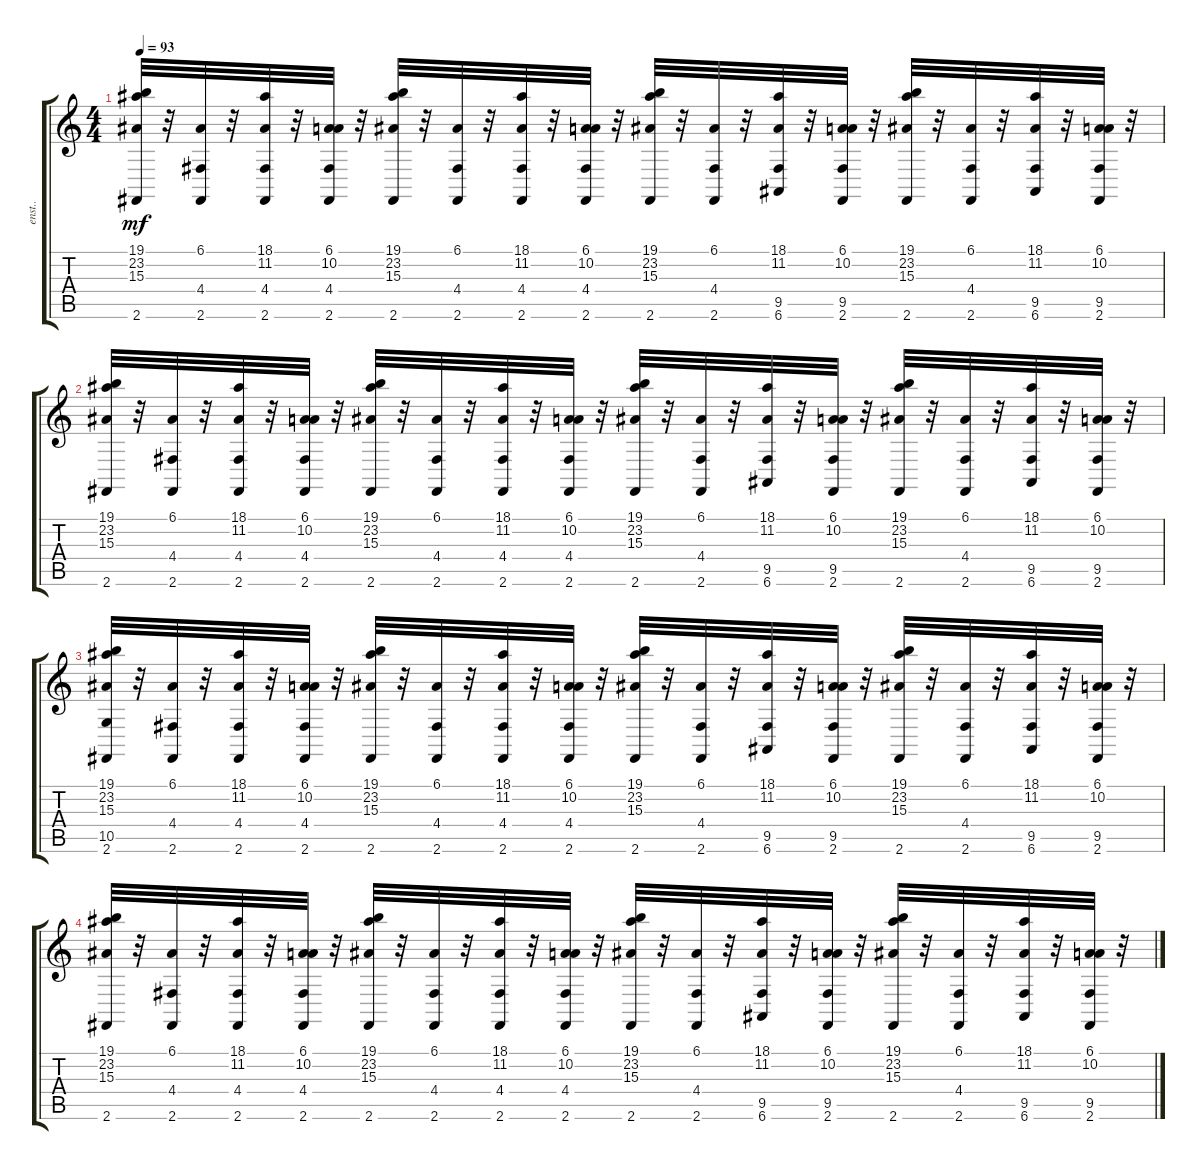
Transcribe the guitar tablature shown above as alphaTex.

\track ("enst.." "enst..") {instrument drawbarorgan}
\staff {score tabs}
\tuning (E4 B3 G3 D3 A2 E2) {hide}
\ts (4 4)
\tempo 93
\clef g2
\ks c
(19.1 23.2 15.3 2.6).32{dy mf} r.32 (6.1 4.4 2.6).32 r.32 (18.1 11.2 4.4 2.6).32 r.32 (6.1 10.2 4.4 2.6).32 r.32 (19.1 23.2 15.3 2.6).32 r.32 (6.1 4.4 2.6).32 r.32 (18.1 11.2 4.4 2.6).32 r.32 (6.1 10.2 4.4 2.6).32 r.32 (19.1 23.2 15.3 2.6).32 r.32 (6.1 4.4 2.6).32 r.32 (18.1 11.2 9.5 6.6).32 r.32 (6.1 10.2 9.5 2.6).32 r.32 (19.1 23.2 15.3 2.6).32 r.32 (6.1 4.4 2.6).32 r.32 (18.1 11.2 9.5 6.6).32 r.32 (6.1 10.2 9.5 2.6).32 r.32 |
(19.1 23.2 15.3 2.6).32 r.32 (6.1 4.4 2.6).32 r.32 (18.1 11.2 4.4 2.6).32 r.32 (6.1 10.2 4.4 2.6).32 r.32 (19.1 23.2 15.3 2.6).32 r.32 (6.1 4.4 2.6).32 r.32 (18.1 11.2 4.4 2.6).32 r.32 (6.1 10.2 4.4 2.6).32 r.32 (19.1 23.2 15.3 2.6).32 r.32 (6.1 4.4 2.6).32 r.32 (18.1 11.2 9.5 6.6).32 r.32 (6.1 10.2 9.5 2.6).32 r.32 (19.1 23.2 15.3 2.6).32 r.32 (6.1 4.4 2.6).32 r.32 (18.1 11.2 9.5 6.6).32 r.32 (6.1 10.2 9.5 2.6).32 r.32 |
(19.1 23.2 15.3 10.5 2.6).32 r.32 (6.1 4.4 2.6).32 r.32 (18.1 11.2 4.4 2.6).32 r.32 (6.1 10.2 4.4 2.6).32 r.32 (19.1 23.2 15.3 2.6).32 r.32 (6.1 4.4 2.6).32 r.32 (18.1 11.2 4.4 2.6).32 r.32 (6.1 10.2 4.4 2.6).32 r.32 (19.1 23.2 15.3 2.6).32 r.32 (6.1 4.4 2.6).32 r.32 (18.1 11.2 9.5 6.6).32 r.32 (6.1 10.2 9.5 2.6).32 r.32 (19.1 23.2 15.3 2.6).32 r.32 (6.1 4.4 2.6).32 r.32 (18.1 11.2 9.5 6.6).32 r.32 (6.1 10.2 9.5 2.6).32 r.32 |
(19.1 23.2 15.3 2.6).32 r.32 (6.1 4.4 2.6).32 r.32 (18.1 11.2 4.4 2.6).32 r.32 (6.1 10.2 4.4 2.6).32 r.32 (19.1 23.2 15.3 2.6).32 r.32 (6.1 4.4 2.6).32 r.32 (18.1 11.2 4.4 2.6).32 r.32 (6.1 10.2 4.4 2.6).32 r.32 (19.1 23.2 15.3 2.6).32 r.32 (6.1 4.4 2.6).32 r.32 (18.1 11.2 9.5 6.6).32 r.32 (6.1 10.2 9.5 2.6).32 r.32 (19.1 23.2 15.3 2.6).32 r.32 (6.1 4.4 2.6).32 r.32 (18.1 11.2 9.5 6.6).32 r.32 (6.1 10.2 9.5 2.6).32 r.32
